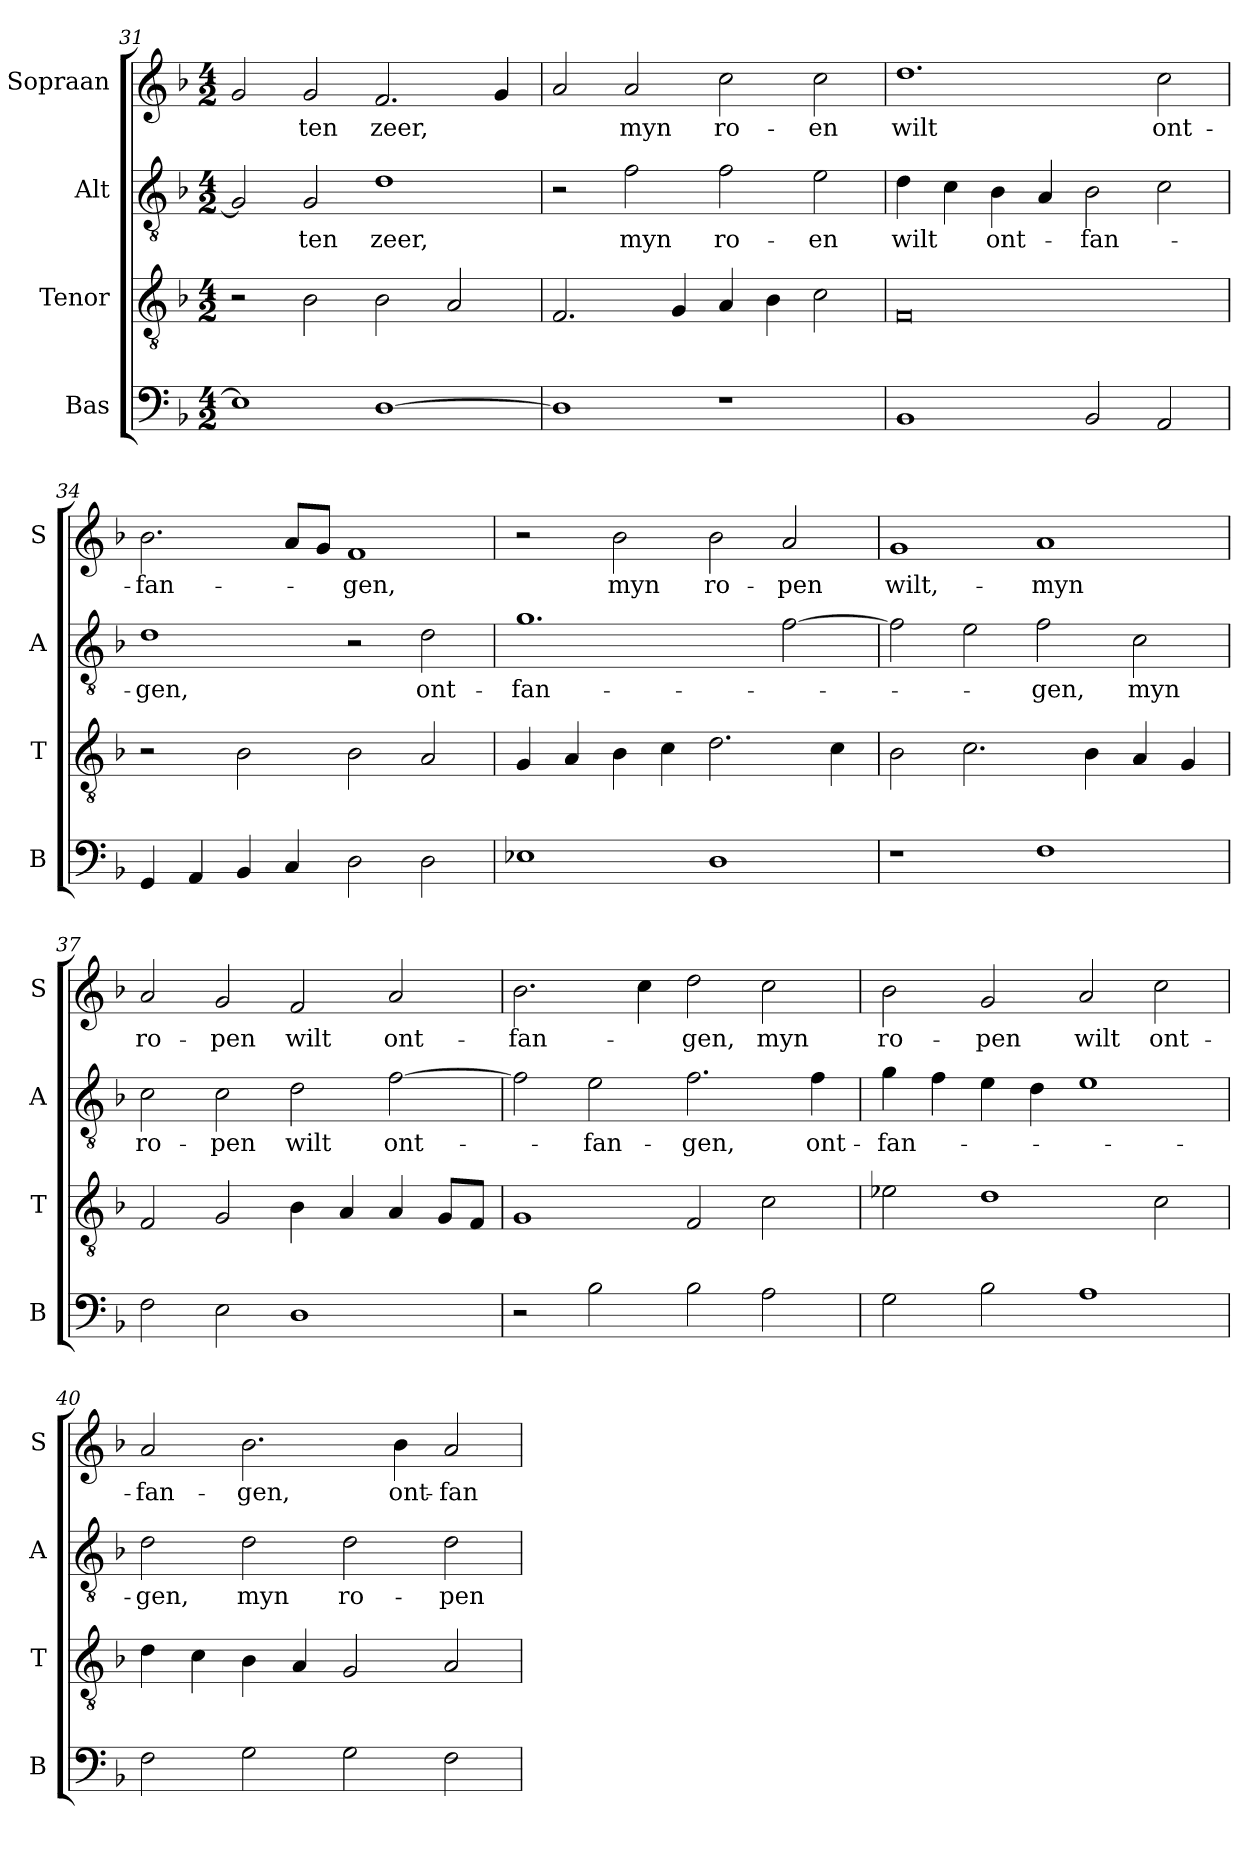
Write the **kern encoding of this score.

**kern	**kern	**kern	**text	**kern	**text
*part4	*part3	*part2	*part2	*part1	*part1
*staff4	*staff3	*staff2	*staff2	*staff1	*staff1
*I"Bas	*I"Tenor	*I"Alt	*	*I"Sopraan	*
*I'B	*I'T	*I'A	*	*I'S	*
*clefF4	*clefGv2	*clefGv2	*	*clefG2	*
*k[b-]	*k[b-]	*k[b-]	*	*k[b-]	*
*F:	*F:	*F:	*	*F:	*
*M4/2	*M4/2	*M4/2	*	*M4/2	*
=31	=31	=31	=31	=31	=31
1E-]	2r	2G/]	.	2g/	.
!	!	!	!LO:LY:b	!	!LO:LY:b
.	2B-\	2G/	-ten	2g/	-ten
!	!	!	!LO:LY:b	!	!LO:LY:b
[1D	2B-\	1d	zeer,	2.f/	zeer,
.	2A/	.	.	.	.
.	.	.	.	4g/	.
=32	=32	=32	=32	=32	=32
1D]	2.F/	2r	.	2a/	.
!	!	!	!LO:LY:b	!	!LO:LY:b
.	.	2f\	myn	2a/	myn
.	4G/	.	.	.	.
!	!	!	!LO:LY:b	!	!LO:LY:b
1r	4A/	2f\	ro-	2cc\	ro-
.	4B-\	.	.	.	.
!	!	!	!LO:LY:b	!	!LO:LY:b
.	2c\	2e\	-en	2cc\	-en
=33	=33	=33	=33	=33	=33
!	!	!	!LO:LY:b	!	!LO:LY:b
1BB-	0F	4d\	wilt	1.dd	wilt
.	.	4c\	.	.	.
!	!	!	!LO:LY:b	!	!
.	.	4B-\	ont-	.	.
.	.	4A/	.	.	.
!	!	!	!LO:LY:b	!	!
2BB-/	.	2B-\	-fan-	.	.
!	!	!	!	!	!LO:LY:b
2AA/	.	2c\	.	2cc\	ont-
!!LO:LB:g=z
=34	=34	=34	=34	=34	=34
!	!	!	!LO:LY:b	!	!LO:LY:b
4GG/	2r	1d	-gen,	2.b-\	-fan-
4AA/	.	.	.	.	.
4BB-/	2B-\	.	.	.	.
4C/	.	.	.	8a/L	.
.	.	.	.	8g/J	.
!	!	!	!	!	!LO:LY:b
2D\	2B-\	2r	.	1f	-gen,
!	!	!	!LO:LY:b	!	!
2D\	2A/	2d\	ont-	.	.
=35	=35	=35	=35	=35	=35
!	!	!	!LO:LY:b	!	!
1E-X	4G/	1.g	-fan-	2r	.
.	4A/	.	.	.	.
!	!	!	!	!	!LO:LY:b
.	4B-\	.	.	2b-\	myn
.	4c\	.	.	.	.
!	!	!	!	!	!LO:LY:b
1D	2.d\	.	.	2b-\	ro-
!	!	!	!	!	!LO:LY:b
.	.	[2f\	.	2a/	-pen
.	4c\	.	.	.	.
=36	=36	=36	=36	=36	=36
!	!	!	!	!	!LO:LY:b
1r	2B-\	2f\]	.	1g	wilt,-
.	2.c\	2e\	.	.	.
!	!	!	!LO:LY:b	!	!LO:LY:b
1F	.	2f\	-gen,	1a	-myn
.	4B-\	.	.	.	.
!	!	!	!LO:LY:b	!	!
.	4A/	2c\	myn	.	.
.	4G/	.	.	.	.
=37	=37	=37	=37	=37	=37
!	!	!	!LO:LY:b	!	!LO:LY:b
2F\	2F/	2c\	ro-	2a/	ro-
!	!	!	!LO:LY:b	!	!LO:LY:b
2E\	2G/	2c\	-pen	2g/	-pen
!	!	!	!LO:LY:b	!	!LO:LY:b
1D	4B-\	2d\	wilt	2f/	wilt
.	4A/	.	.	.	.
!	!	!	!LO:LY:b	!	!LO:LY:b
.	4A/	[2f\	ont-	2a/	ont-
.	8G/L	.	.	.	.
.	8F/J	.	.	.	.
!!LO:LB:g=z
=38	=38	=38	=38	=38	=38
!	!	!	!	!	!LO:LY:b
2r	1G	2f\]	.	2.b-\	-fan-
!	!	!	!LO:LY:b	!	!
2B-\	.	2e\	-fan-	.	.
.	.	.	.	4cc\	.
!	!	!	!LO:LY:b	!	!LO:LY:b
2B-\	2F/	2.f\	-gen,	2dd\	-gen,
!	!	!	!	!	!LO:LY:b
2A\	2c\	.	.	2cc\	myn
!	!	!	!LO:LY:b	!	!
.	.	4f\	ont-	.	.
=39	=39	=39	=39	=39	=39
!	!	!	!LO:LY:b	!	!LO:LY:b
2G\	2e-X\	4g\	-fan-	2b-\	ro-
.	.	4f\	.	.	.
!	!	!	!	!	!LO:LY:b
2B-\	1d	4e\	.	2g/	-pen
.	.	4d\	.	.	.
!	!	!	!	!	!LO:LY:b
1A	.	1e	.	2a/	wilt
!	!	!	!	!	!LO:LY:b
.	2c\	.	.	2cc\	ont-
=40	=40	=40	=40	=40	=40
!	!	!	!LO:LY:b	!	!LO:LY:b
2F\	4d\	2d\	-gen,	2a/	-fan-
.	4c\	.	.	.	.
!	!	!	!LO:LY:b	!	!LO:LY:b
2G\	4B-\	2d\	myn	2.b-\	-gen,
.	4A/	.	.	.	.
!	!	!	!LO:LY:b	!	!
2G\	2G/	2d\	ro-	.	.
!	!	!	!	!	!LO:LY:b
.	.	.	.	4b-\	ont-
!	!	!	!LO:LY:b	!	!LO:LY:b
2F\	2A/	2d\	-pen	2a/	-fan-
=	=	=	=	=	=
*-	*-	*-	*-	*-	*-
